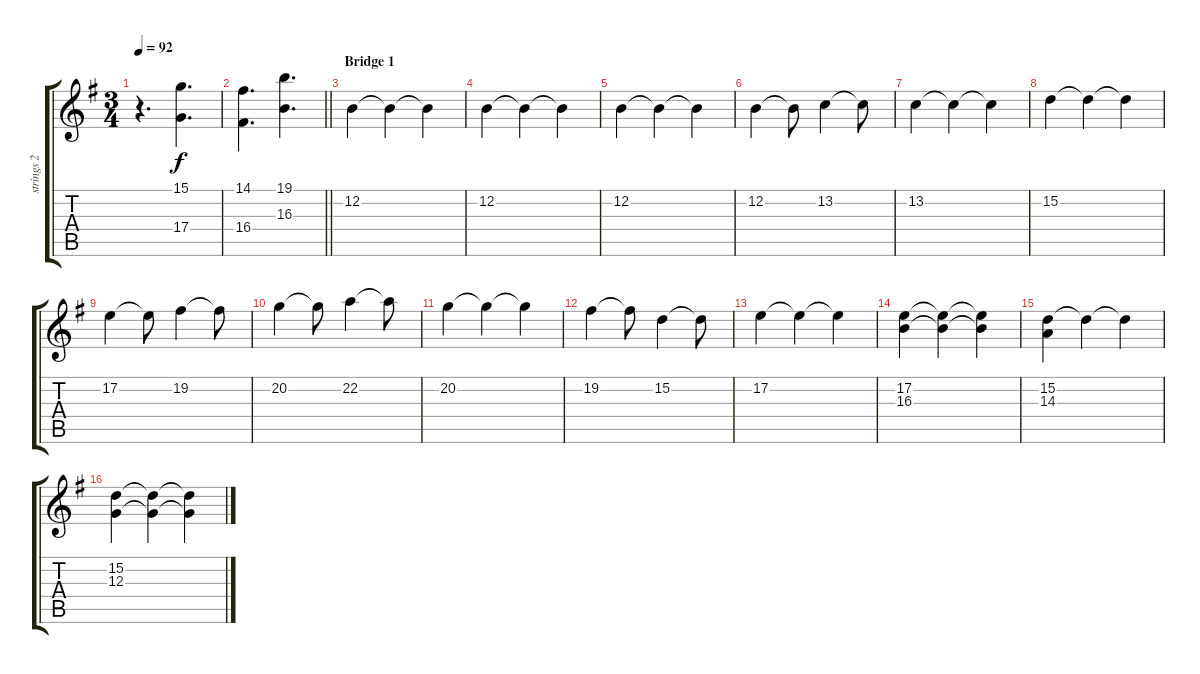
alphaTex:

\track ("strings 2" "strings 2") {instrument stringensemble1}
\staff {score tabs}
\tuning (E4 B3 G3 D3 A2 E2) {hide}
\ts (3 4)
\tempo 92
\clef g2
\ks g
r.4{d dy f} (15.1 17.4).4{d} |
\barLineRight lightlight
(14.1 16.4).4{d} (19.1 16.3).4{d} |
\section ("" "Bridge 1")
12.2.4 12.2{t}.4 12.2{t}.4 |
12.2.4 12.2{t}.4 12.2{t}.4 |
12.2.4 12.2{t}.4 12.2{t}.4 |
12.2.4 12.2{t}.8 13.2.4 13.2{t}.8 |
13.2.4 13.2{t}.4 13.2{t}.4 |
15.2.4 15.2{t}.4 15.2{t}.4 |
17.2.4 17.2{t}.8 19.2.4 19.2{t}.8 |
20.2.4 20.2{t}.8 22.2.4 22.2{t}.8 |
20.2.4 20.2{t}.4 20.2{t}.4 |
19.2.4 19.2{t}.8 15.2.4 15.2{t}.8 |
17.2.4 17.2{t}.4 17.2{t}.4 |
(17.2 16.3).4 (17.2{t} 16.3{t}).4 (17.2{t} 16.3{t}).4 |
(15.2 14.3).4 15.2{t}.4 15.2{t}.4 |
(15.2 12.3).4 (15.2{t} 12.3{t}).4 (15.2{t} 12.3{t}).4
